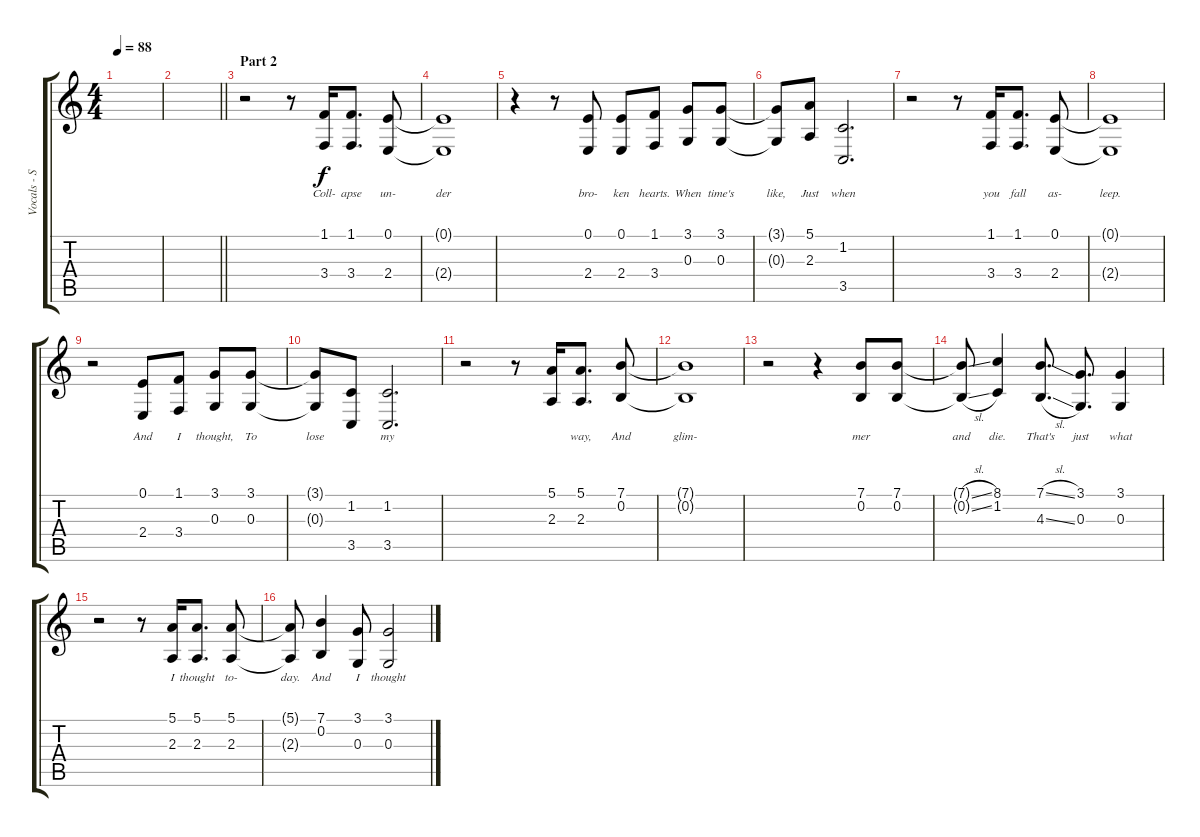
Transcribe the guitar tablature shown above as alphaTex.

\track ("Vocals - Simon Neil" "Vocals - S") {instrument altosax}
\staff {score tabs}
\tuning (E4 B3 G3 D3 A2 E2) {hide}
\ts (4 4)
\tempo 88
\clef g2
\ks c
|
\barLineRight lightlight
|
\section ("" "Part 2")
r.2{volume 13} r.8 (1.1 3.4).16{lyrics (0 "Coll-") lyrics (1 "") lyrics (2 "") lyrics (3 "") lyrics (4 "")} (1.1 3.4).8{d lyrics (0 "apse") lyrics (1 "") lyrics (2 "") lyrics (3 "") lyrics (4 "")} (0.1 2.4).8{lyrics (0 "un-") lyrics (1 "") lyrics (2 "") lyrics (3 "") lyrics (4 "")} |
(0.1{t} 2.4{t}).1{lyrics (0 "der") lyrics (1 "") lyrics (2 "") lyrics (3 "") lyrics (4 "")} |
r.4 r.8 (0.1 2.4).8{lyrics (0 "bro-") lyrics (1 "") lyrics (2 "") lyrics (3 "") lyrics (4 "")} (0.1 2.4).8{lyrics (0 "ken") lyrics (1 "") lyrics (2 "") lyrics (3 "") lyrics (4 "")} (1.1 3.4).8{lyrics (0 "hearts.") lyrics (1 "") lyrics (2 "") lyrics (3 "") lyrics (4 "")} (3.1 0.3).8{lyrics (0 "When") lyrics (1 "") lyrics (2 "") lyrics (3 "") lyrics (4 "")} (3.1 0.3).8{lyrics (0 "time's") lyrics (1 "") lyrics (2 "") lyrics (3 "") lyrics (4 "")} |
(3.1{t} 0.3{t}).8{lyrics (0 "like,") lyrics (1 "") lyrics (2 "") lyrics (3 "") lyrics (4 "")} (5.1 2.3).8{lyrics (0 "Just") lyrics (1 "") lyrics (2 "") lyrics (3 "") lyrics (4 "")} (1.2 3.5).2{d lyrics (0 "when") lyrics (1 "") lyrics (2 "") lyrics (3 "") lyrics (4 "")} |
r.2 r.8 (1.1 3.4).16{lyrics (0 "you") lyrics (1 "") lyrics (2 "") lyrics (3 "") lyrics (4 "")} (1.1 3.4).8{d lyrics (0 "fall") lyrics (1 "") lyrics (2 "") lyrics (3 "") lyrics (4 "")} (0.1 2.4).8{lyrics (0 "as-") lyrics (1 "") lyrics (2 "") lyrics (3 "") lyrics (4 "")} |
(0.1{t} 2.4{t}).1{lyrics (0 "leep.") lyrics (1 "") lyrics (2 "") lyrics (3 "") lyrics (4 "")} |
r.2 (0.1 2.4).8{lyrics (0 "And") lyrics (1 "") lyrics (2 "") lyrics (3 "") lyrics (4 "")} (1.1 3.4).8{lyrics (0 "I") lyrics (1 "") lyrics (2 "") lyrics (3 "") lyrics (4 "")} (3.1 0.3).8{lyrics (0 "thought,") lyrics (1 "") lyrics (2 "") lyrics (3 "") lyrics (4 "")} (3.1 0.3).8{lyrics (0 "To") lyrics (1 "") lyrics (2 "") lyrics (3 "") lyrics (4 "")} |
(3.1{t} 0.3{t}).8{lyrics (0 "lose") lyrics (1 "") lyrics (2 "") lyrics (3 "") lyrics (4 "")} (1.2 3.5).8{lyrics (0 "") lyrics (1 "") lyrics (2 "") lyrics (3 "") lyrics (4 "")} (1.2 3.5).2{d lyrics (0 "my") lyrics (1 "") lyrics (2 "") lyrics (3 "") lyrics (4 "")} |
r.2 r.8 (5.1 2.3).16{lyrics (0 "") lyrics (1 "") lyrics (2 "") lyrics (3 "") lyrics (4 "")} (5.1 2.3).8{d lyrics (0 "way,") lyrics (1 "") lyrics (2 "") lyrics (3 "") lyrics (4 "")} (7.1 0.2).8{lyrics (0 "And") lyrics (1 "") lyrics (2 "") lyrics (3 "") lyrics (4 "")} |
(7.1{t} 0.2{t}).1{lyrics (0 "glim-") lyrics (1 "") lyrics (2 "") lyrics (3 "") lyrics (4 "")} |
r.2 r.4 (7.1 0.2).8{lyrics (0 "mer") lyrics (1 "") lyrics (2 "") lyrics (3 "") lyrics (4 "")} (7.1 0.2).8{lyrics (0 "") lyrics (1 "") lyrics (2 "") lyrics (3 "") lyrics (4 "")} |
(7.1{sl t} 0.2{sl t}).8{lyrics (0 "and") lyrics (1 "") lyrics (2 "") lyrics (3 "") lyrics (4 "")} (8.1 1.2).4{lyrics (0 "die.") lyrics (1 "") lyrics (2 "") lyrics (3 "") lyrics (4 "")} (7.1{sl} 4.3{sl}).8{d lyrics (0 "That's") lyrics (1 "") lyrics (2 "") lyrics (3 "") lyrics (4 "")} (3.1 0.3).8{d lyrics (0 "just") lyrics (1 "") lyrics (2 "") lyrics (3 "") lyrics (4 "")} (3.1 0.3).4{lyrics (0 "what") lyrics (1 "") lyrics (2 "") lyrics (3 "") lyrics (4 "")} |
r.2 r.8 (5.1 2.3).16{lyrics (0 "I") lyrics (1 "") lyrics (2 "") lyrics (3 "") lyrics (4 "")} (5.1 2.3).8{d lyrics (0 "thought") lyrics (1 "") lyrics (2 "") lyrics (3 "") lyrics (4 "")} (5.1 2.3).8{lyrics (0 "to-") lyrics (1 "") lyrics (2 "") lyrics (3 "") lyrics (4 "")} |
(5.1{t} 2.3{t}).8{lyrics (0 "day.") lyrics (1 "") lyrics (2 "") lyrics (3 "") lyrics (4 "")} (7.1 0.2).4{lyrics (0 "And") lyrics (1 "") lyrics (2 "") lyrics (3 "") lyrics (4 "")} (3.1 0.3).8{lyrics (0 "I") lyrics (1 "") lyrics (2 "") lyrics (3 "") lyrics (4 "")} (3.1 0.3).2{lyrics (0 "thought") lyrics (1 "") lyrics (2 "") lyrics (3 "") lyrics (4 "")}
